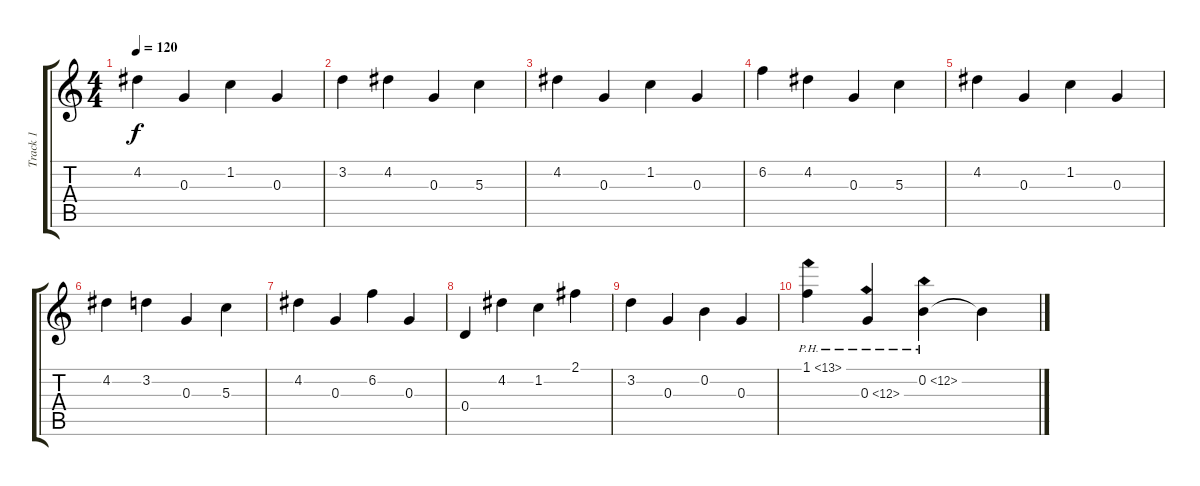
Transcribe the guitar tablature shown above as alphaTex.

\track ("Track 1" "Track 1") {instrument acousticguitarsteel}
\staff {score tabs}
\tuning (E4 B3 G3 D3 A2 E2) {hide}
\ts (4 4)
\tempo 120
\clef g2
\ks c
4.2.4{dy f} 0.3.4 1.2.4 0.3.4 |
3.2.4 4.2.4 0.3.4 5.3.4 |
4.2.4 0.3.4 1.2.4 0.3.4 |
6.2.4 4.2.4 0.3.4 5.3.4 |
4.2.4 0.3.4 1.2.4 0.3.4 |
4.2.4 3.2.4 0.3.4 5.3.4 |
4.2.4 0.3.4 6.2.4 0.3.4 |
0.4.4 4.2.4 1.2.4 2.1.4 |
3.2.4 0.3.4 0.2.4 0.3.4 |
1.1{ph 12}.4 0.3{ph 12}.4 0.2{ph 12}.4 0.2{t}.4
